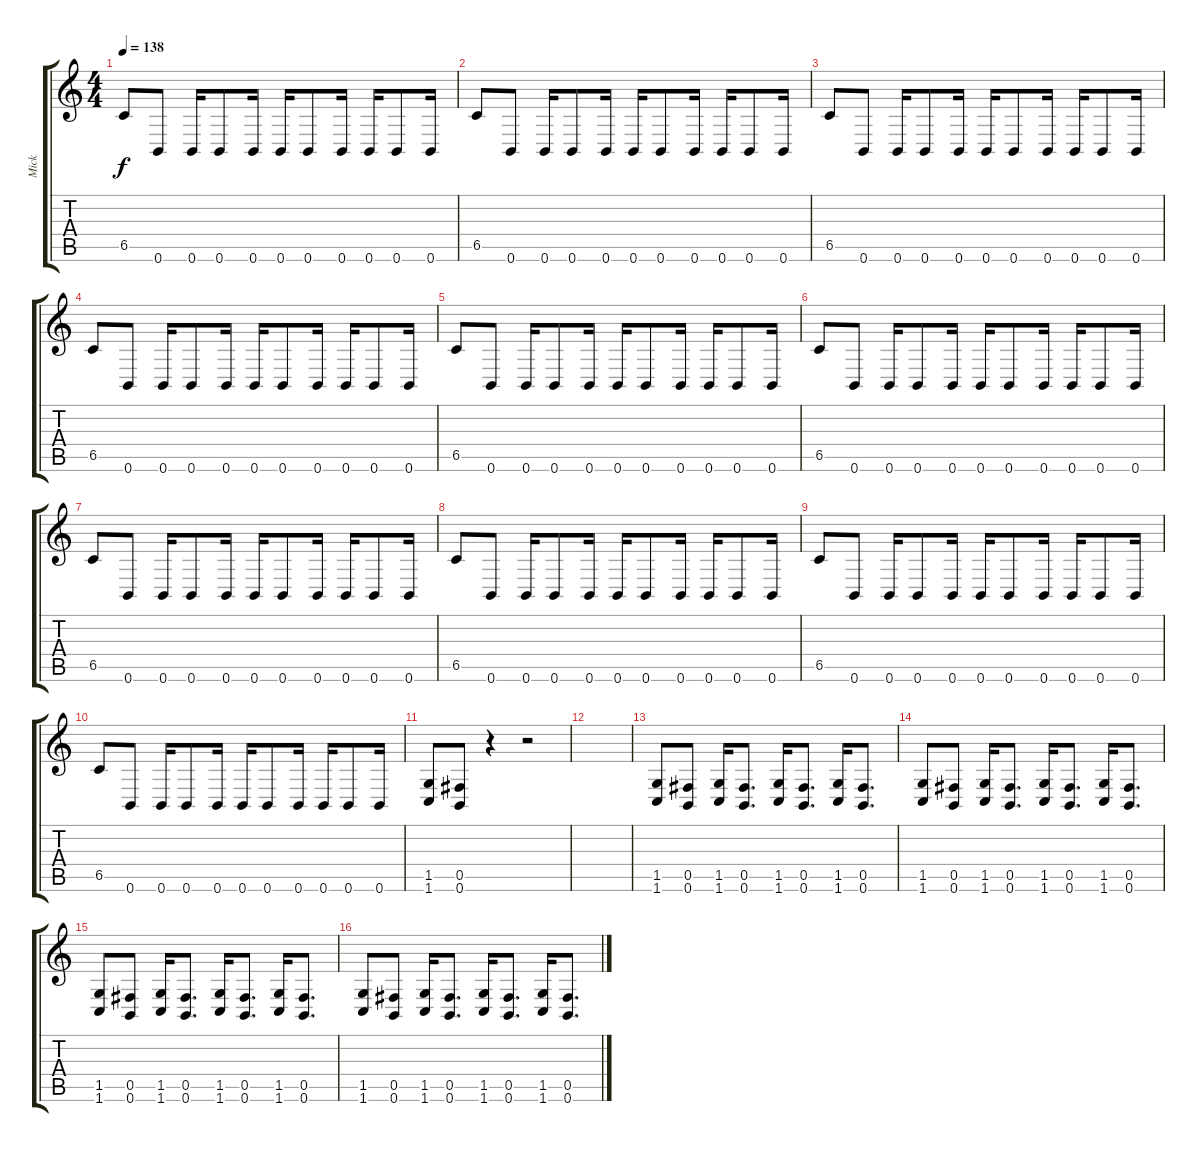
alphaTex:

\track ("Mick" "Mick") {instrument distortionguitar}
\staff {score tabs}
\tuning (Db4 Ab3 E3 B2 Gb2 B1) {hide}
\ts (4 4)
\tempo 138
\clef g2
\ks c
6.5.8{dy f} 0.6.8 0.6.16 0.6.8 0.6.16 0.6.16 0.6.8 0.6.16 0.6.16 0.6.8 0.6.16 |
6.5.8 0.6.8 0.6.16 0.6.8 0.6.16 0.6.16 0.6.8 0.6.16 0.6.16 0.6.8 0.6.16 |
6.5.8 0.6.8 0.6.16 0.6.8 0.6.16 0.6.16 0.6.8 0.6.16 0.6.16 0.6.8 0.6.16 |
6.5.8 0.6.8 0.6.16 0.6.8 0.6.16 0.6.16 0.6.8 0.6.16 0.6.16 0.6.8 0.6.16 |
6.5.8 0.6.8 0.6.16 0.6.8 0.6.16 0.6.16 0.6.8 0.6.16 0.6.16 0.6.8 0.6.16 |
6.5.8 0.6.8 0.6.16 0.6.8 0.6.16 0.6.16 0.6.8 0.6.16 0.6.16 0.6.8 0.6.16 |
6.5.8 0.6.8 0.6.16 0.6.8 0.6.16 0.6.16 0.6.8 0.6.16 0.6.16 0.6.8 0.6.16 |
6.5.8 0.6.8 0.6.16 0.6.8 0.6.16 0.6.16 0.6.8 0.6.16 0.6.16 0.6.8 0.6.16 |
6.5.8 0.6.8 0.6.16 0.6.8 0.6.16 0.6.16 0.6.8 0.6.16 0.6.16 0.6.8 0.6.16 |
6.5.8 0.6.8 0.6.16 0.6.8 0.6.16 0.6.16 0.6.8 0.6.16 0.6.16 0.6.8 0.6.16 |
(1.5 1.6).8 (0.5 0.6).8 r.4 r.2 |
|
(1.5 1.6).8 (0.5 0.6).8 (1.5 1.6).16 (0.5 0.6).8{d} (1.5 1.6).16 (0.5 0.6).8{d} (1.5 1.6).16 (0.5 0.6).8{d} |
(1.5 1.6).8 (0.5 0.6).8 (1.5 1.6).16 (0.5 0.6).8{d} (1.5 1.6).16 (0.5 0.6).8{d} (1.5 1.6).16 (0.5 0.6).8{d} |
(1.5 1.6).8 (0.5 0.6).8 (1.5 1.6).16 (0.5 0.6).8{d} (1.5 1.6).16 (0.5 0.6).8{d} (1.5 1.6).16 (0.5 0.6).8{d} |
(1.5 1.6).8 (0.5 0.6).8 (1.5 1.6).16 (0.5 0.6).8{d} (1.5 1.6).16 (0.5 0.6).8{d} (1.5 1.6).16 (0.5 0.6).8{d}
